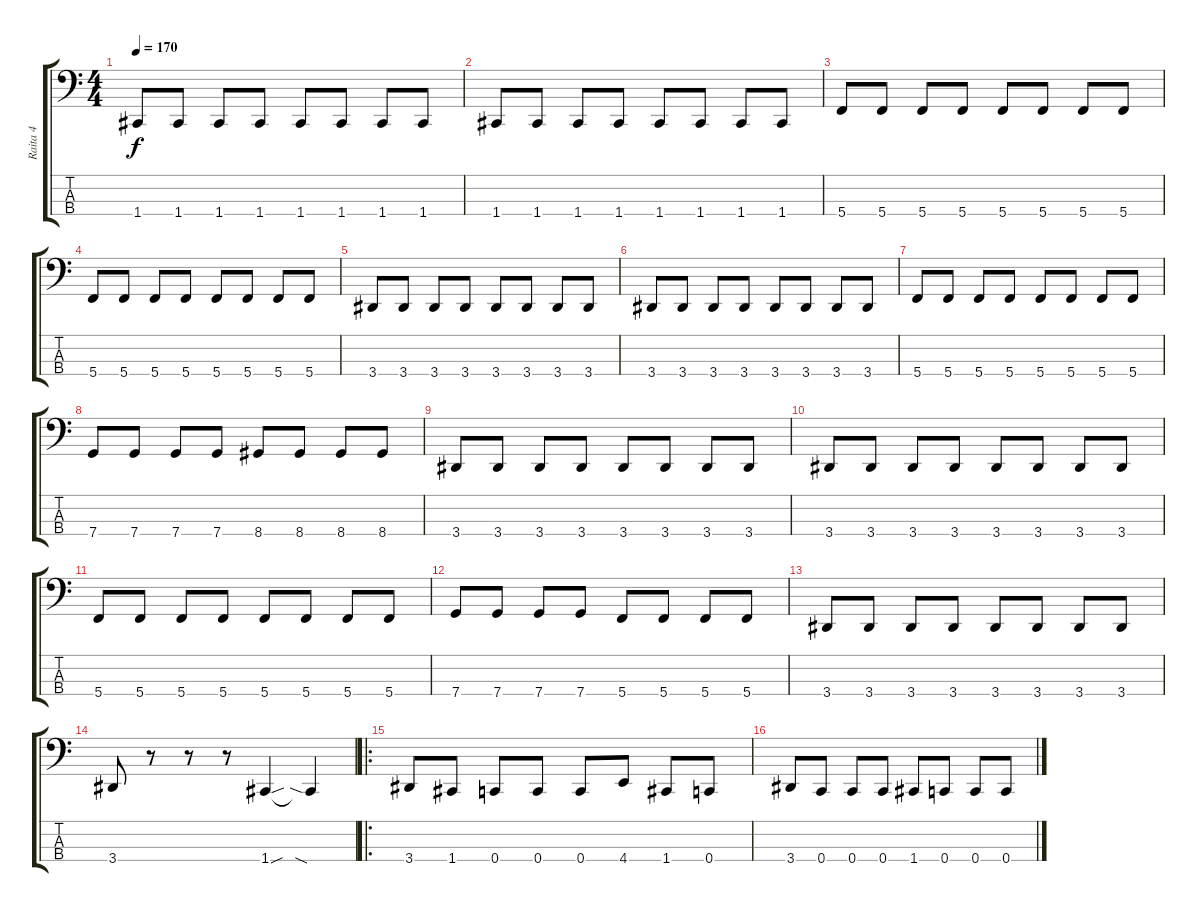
\track ("Raita 4" "Raita 4") {instrument electricbasspick}
\staff {score tabs}
\tuning (F2 C2 G1 C1) {hide}
\ts (4 4)
\tempo 170
\clef f4
\ks c
1.4.8{dy f} 1.4.8 1.4.8 1.4.8 1.4.8 1.4.8 1.4.8 1.4.8 |
1.4.8 1.4.8 1.4.8 1.4.8 1.4.8 1.4.8 1.4.8 1.4.8 |
5.4.8 5.4.8 5.4.8 5.4.8 5.4.8 5.4.8 5.4.8 5.4.8 |
5.4.8 5.4.8 5.4.8 5.4.8 5.4.8 5.4.8 5.4.8 5.4.8 |
3.4.8 3.4.8 3.4.8 3.4.8 3.4.8 3.4.8 3.4.8 3.4.8 |
3.4.8 3.4.8 3.4.8 3.4.8 3.4.8 3.4.8 3.4.8 3.4.8 |
5.4.8 5.4.8 5.4.8 5.4.8 5.4.8 5.4.8 5.4.8 5.4.8 |
7.4.8 7.4.8 7.4.8 7.4.8 8.4.8 8.4.8 8.4.8 8.4.8 |
3.4.8 3.4.8 3.4.8 3.4.8 3.4.8 3.4.8 3.4.8 3.4.8 |
3.4.8 3.4.8 3.4.8 3.4.8 3.4.8 3.4.8 3.4.8 3.4.8 |
5.4.8 5.4.8 5.4.8 5.4.8 5.4.8 5.4.8 5.4.8 5.4.8 |
7.4.8 7.4.8 7.4.8 7.4.8 5.4.8 5.4.8 5.4.8 5.4.8 |
3.4.8 3.4.8 3.4.8 3.4.8 3.4.8 3.4.8 3.4.8 3.4.8 |
3.4.8 r.8 r.8 r.8 1.4{sou}.4 1.4{sia t}.4 |
\ro
3.4.8 1.4.8 0.4.8 0.4.8 0.4.8 4.4.8 1.4.8 0.4.8 |
3.4.8 0.4.8 0.4.8 0.4.8 1.4.8 0.4.8 0.4.8 0.4.8
